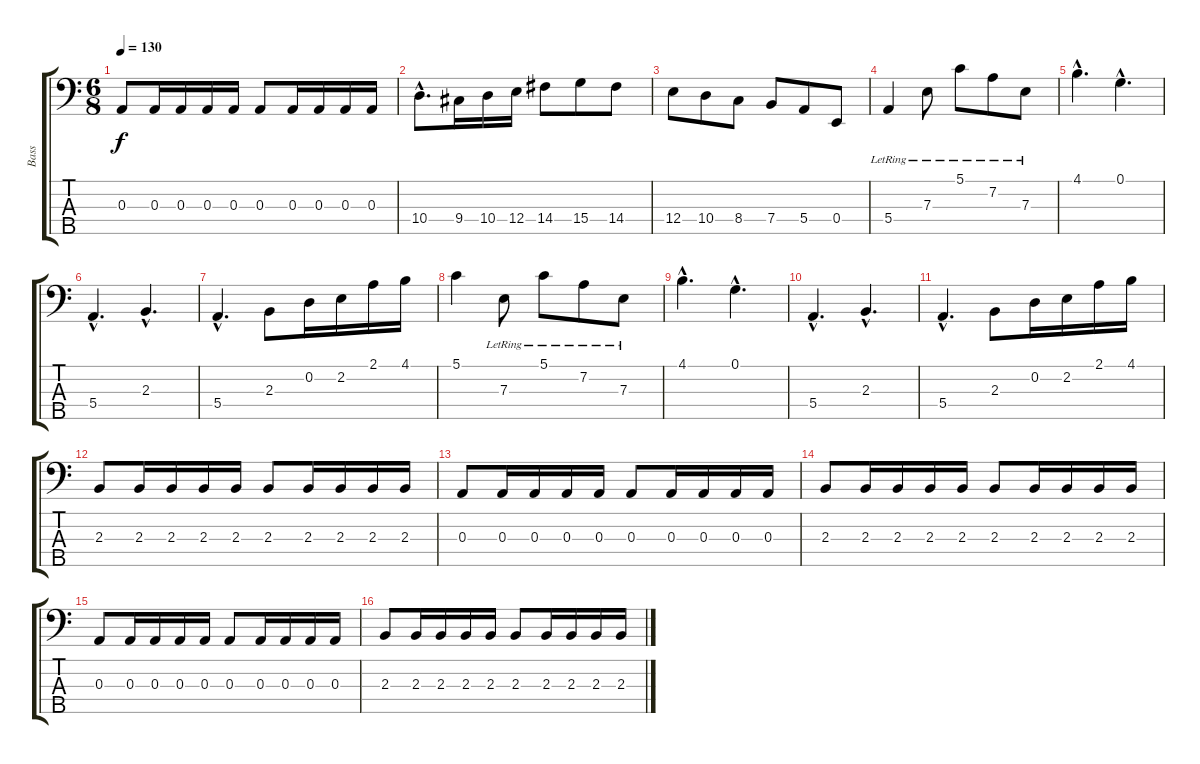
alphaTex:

\track ("Bass" "Bass") {instrument electricbassfinger}
\staff {score tabs}
\tuning (G2 D2 A1 E1 B0) {hide}
\ts (6 8)
\tempo 130
\clef f4
\ks c
0.3.8{dy f} 0.3.16 0.3.16 0.3.16 0.3.16 0.3.8 0.3.16 0.3.16 0.3.16 0.3.16 |
10.4{hac}.8{d} 9.4.16 10.4.16 12.4.16 14.4.8 15.4.8 14.4.8 |
12.4.8 10.4.8 8.4.8 7.4.8 5.4.8 0.4.8 |
5.4{lr}.4 7.3{lr}.8 5.1{lr}.8 7.2{lr}.8 7.3{lr}.8 |
4.1{hac}.4{d} 0.1{hac}.4{d} |
5.4{hac}.4{d} 2.3{hac}.4{d} |
5.4{hac}.4{d} 2.3.8 0.2.16 2.2.16 2.1.16 4.1.16 |
5.1.4 7.3{lr}.8 5.1{lr}.8 7.2{lr}.8 7.3{lr}.8 |
4.1{hac}.4{d} 0.1{hac}.4{d} |
5.4{hac}.4{d} 2.3{hac}.4{d} |
5.4{hac}.4{d} 2.3.8 0.2.16 2.2.16 2.1.16 4.1.16 |
2.3.8 2.3.16 2.3.16 2.3.16 2.3.16 2.3.8 2.3.16 2.3.16 2.3.16 2.3.16 |
0.3.8 0.3.16 0.3.16 0.3.16 0.3.16 0.3.8 0.3.16 0.3.16 0.3.16 0.3.16 |
2.3.8 2.3.16 2.3.16 2.3.16 2.3.16 2.3.8 2.3.16 2.3.16 2.3.16 2.3.16 |
0.3.8 0.3.16 0.3.16 0.3.16 0.3.16 0.3.8 0.3.16 0.3.16 0.3.16 0.3.16 |
2.3.8 2.3.16 2.3.16 2.3.16 2.3.16 2.3.8 2.3.16 2.3.16 2.3.16 2.3.16
